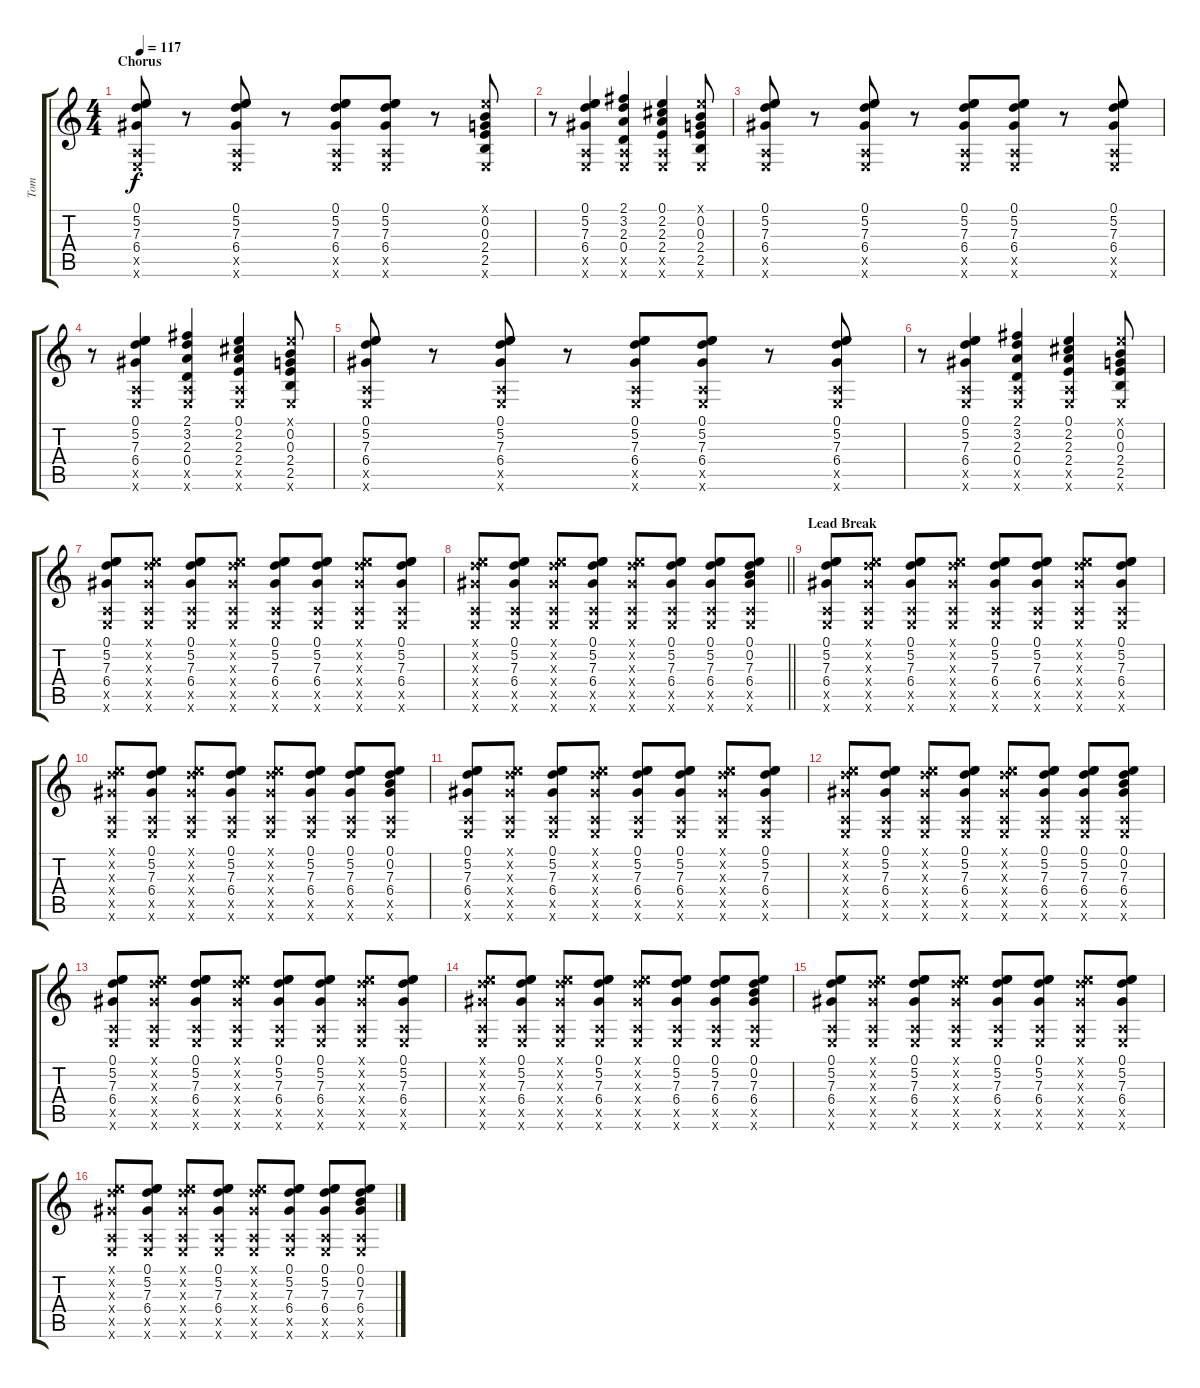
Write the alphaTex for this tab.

\track ("Tom" "Tom") {instrument acousticguitarsteel}
\staff {score tabs}
\tuning (E4 B3 G3 D3 A2 E2) {hide}
\ts (4 4)
\section ("" "Chorus")
\tempo 117
\clef g2
\ks c
(0.1 5.2 7.3 6.4 0.5{x} 0.6{x}).8{dy f} r.8 (0.1 5.2 7.3 6.4 0.5{x} 0.6{x}).8 r.8 (0.1 5.2 7.3 6.4 0.5{x} 0.6{x}).8 (0.1 5.2 7.3 6.4 0.5{x} 0.6{x}).8 r.8 (0.1{x} 0.2 0.3 2.4 2.5 0.6{x}).8 |
r.8 (0.1 5.2 7.3 6.4 0.5{x} 0.6{x}).4 (2.1 3.2 2.3 0.4 0.5{x} 0.6{x}).4 (0.1 2.2 2.3 2.4 0.5{x} 0.6{x}).4 (0.1{x} 0.2 0.3 2.4 2.5 0.6{x}).8 |
(0.1 5.2 7.3 6.4 0.5{x} 0.6{x}).8 r.8 (0.1 5.2 7.3 6.4 0.5{x} 0.6{x}).8 r.8 (0.1 5.2 7.3 6.4 0.5{x} 0.6{x}).8 (0.1 5.2 7.3 6.4 0.5{x} 0.6{x}).8 r.8 (0.1 5.2 7.3 6.4 0.5{x} 0.6{x}).8 |
r.8 (0.1 5.2 7.3 6.4 0.5{x} 0.6{x}).4 (2.1 3.2 2.3 0.4 0.5{x} 0.6{x}).4 (0.1 2.2 2.3 2.4 0.5{x} 0.6{x}).4 (0.1{x} 0.2 0.3 2.4 2.5 0.6{x}).8 |
(0.1 5.2 7.3 6.4 0.5{x} 0.6{x}).8 r.8 (0.1 5.2 7.3 6.4 0.5{x} 0.6{x}).8 r.8 (0.1 5.2 7.3 6.4 0.5{x} 0.6{x}).8 (0.1 5.2 7.3 6.4 0.5{x} 0.6{x}).8 r.8 (0.1 5.2 7.3 6.4 0.5{x} 0.6{x}).8 |
r.8 (0.1 5.2 7.3 6.4 0.5{x} 0.6{x}).4 (2.1 3.2 2.3 0.4 0.5{x} 0.6{x}).4 (0.1 2.2 2.3 2.4 0.5{x} 0.6{x}).4 (0.1{x} 0.2 0.3 2.4 2.5 0.6{x}).8 |
(0.1 5.2 7.3 6.4 0.5{x} 0.6{x}).8 (0.1{x} 5.2{x} 7.3{x} 6.4{x} 0.5{x} 0.6{x}).8 (0.1 5.2 7.3 6.4 0.5{x} 0.6{x}).8 (0.1{x} 5.2{x} 7.3{x} 6.4{x} 0.5{x} 0.6{x}).8 (0.1 5.2 7.3 6.4 0.5{x} 0.6{x}).8 (0.1 5.2 7.3 6.4 0.5{x} 0.6{x}).8 (0.1{x} 5.2{x} 7.3{x} 6.4{x} 0.5{x} 0.6{x}).8 (0.1 5.2 7.3 6.4 0.5{x} 0.6{x}).8 |
\barLineRight lightlight
(0.1{x} 5.2{x} 7.3{x} 6.4{x} 0.5{x} 0.6{x}).8 (0.1 5.2 7.3 6.4 0.5{x} 0.6{x}).8 (0.1{x} 5.2{x} 7.3{x} 6.4{x} 0.5{x} 0.6{x}).8 (0.1 5.2 7.3 6.4 0.5{x} 0.6{x}).8 (0.1{x} 5.2{x} 7.3{x} 6.4{x} 0.5{x} 0.6{x}).8 (0.1 5.2 7.3 6.4 0.5{x} 0.6{x}).8 (0.1 5.2 7.3 6.4 0.5{x} 0.6{x}).8 (0.1 0.2 7.3 6.4 0.5{x} 0.6{x}).8 |
\section ("" "Lead Break")
(0.1 5.2 7.3 6.4 0.5{x} 0.6{x}).8 (0.1{x} 5.2{x} 7.3{x} 6.4{x} 0.5{x} 0.6{x}).8 (0.1 5.2 7.3 6.4 0.5{x} 0.6{x}).8 (0.1{x} 5.2{x} 7.3{x} 6.4{x} 0.5{x} 0.6{x}).8 (0.1 5.2 7.3 6.4 0.5{x} 0.6{x}).8 (0.1 5.2 7.3 6.4 0.5{x} 0.6{x}).8 (0.1{x} 5.2{x} 7.3{x} 6.4{x} 0.5{x} 0.6{x}).8 (0.1 5.2 7.3 6.4 0.5{x} 0.6{x}).8 |
(0.1{x} 5.2{x} 7.3{x} 6.4{x} 0.5{x} 0.6{x}).8 (0.1 5.2 7.3 6.4 0.5{x} 0.6{x}).8 (0.1{x} 5.2{x} 7.3{x} 6.4{x} 0.5{x} 0.6{x}).8 (0.1 5.2 7.3 6.4 0.5{x} 0.6{x}).8 (0.1{x} 5.2{x} 7.3{x} 6.4{x} 0.5{x} 0.6{x}).8 (0.1 5.2 7.3 6.4 0.5{x} 0.6{x}).8 (0.1 5.2 7.3 6.4 0.5{x} 0.6{x}).8 (0.1 0.2 7.3 6.4 0.5{x} 0.6{x}).8 |
(0.1 5.2 7.3 6.4 0.5{x} 0.6{x}).8 (0.1{x} 5.2{x} 7.3{x} 6.4{x} 0.5{x} 0.6{x}).8 (0.1 5.2 7.3 6.4 0.5{x} 0.6{x}).8 (0.1{x} 5.2{x} 7.3{x} 6.4{x} 0.5{x} 0.6{x}).8 (0.1 5.2 7.3 6.4 0.5{x} 0.6{x}).8 (0.1 5.2 7.3 6.4 0.5{x} 0.6{x}).8 (0.1{x} 5.2{x} 7.3{x} 6.4{x} 0.5{x} 0.6{x}).8 (0.1 5.2 7.3 6.4 0.5{x} 0.6{x}).8 |
(0.1{x} 5.2{x} 7.3{x} 6.4{x} 0.5{x} 0.6{x}).8 (0.1 5.2 7.3 6.4 0.5{x} 0.6{x}).8 (0.1{x} 5.2{x} 7.3{x} 6.4{x} 0.5{x} 0.6{x}).8 (0.1 5.2 7.3 6.4 0.5{x} 0.6{x}).8 (0.1{x} 5.2{x} 7.3{x} 6.4{x} 0.5{x} 0.6{x}).8 (0.1 5.2 7.3 6.4 0.5{x} 0.6{x}).8 (0.1 5.2 7.3 6.4 0.5{x} 0.6{x}).8 (0.1 0.2 7.3 6.4 0.5{x} 0.6{x}).8 |
(0.1 5.2 7.3 6.4 0.5{x} 0.6{x}).8 (0.1{x} 5.2{x} 7.3{x} 6.4{x} 0.5{x} 0.6{x}).8 (0.1 5.2 7.3 6.4 0.5{x} 0.6{x}).8 (0.1{x} 5.2{x} 7.3{x} 6.4{x} 0.5{x} 0.6{x}).8 (0.1 5.2 7.3 6.4 0.5{x} 0.6{x}).8 (0.1 5.2 7.3 6.4 0.5{x} 0.6{x}).8 (0.1{x} 5.2{x} 7.3{x} 6.4{x} 0.5{x} 0.6{x}).8 (0.1 5.2 7.3 6.4 0.5{x} 0.6{x}).8 |
(0.1{x} 5.2{x} 7.3{x} 6.4{x} 0.5{x} 0.6{x}).8 (0.1 5.2 7.3 6.4 0.5{x} 0.6{x}).8 (0.1{x} 5.2{x} 7.3{x} 6.4{x} 0.5{x} 0.6{x}).8 (0.1 5.2 7.3 6.4 0.5{x} 0.6{x}).8 (0.1{x} 5.2{x} 7.3{x} 6.4{x} 0.5{x} 0.6{x}).8 (0.1 5.2 7.3 6.4 0.5{x} 0.6{x}).8 (0.1 5.2 7.3 6.4 0.5{x} 0.6{x}).8 (0.1 0.2 7.3 6.4 0.5{x} 0.6{x}).8 |
(0.1 5.2 7.3 6.4 0.5{x} 0.6{x}).8 (0.1{x} 5.2{x} 7.3{x} 6.4{x} 0.5{x} 0.6{x}).8 (0.1 5.2 7.3 6.4 0.5{x} 0.6{x}).8 (0.1{x} 5.2{x} 7.3{x} 6.4{x} 0.5{x} 0.6{x}).8 (0.1 5.2 7.3 6.4 0.5{x} 0.6{x}).8 (0.1 5.2 7.3 6.4 0.5{x} 0.6{x}).8 (0.1{x} 5.2{x} 7.3{x} 6.4{x} 0.5{x} 0.6{x}).8 (0.1 5.2 7.3 6.4 0.5{x} 0.6{x}).8 |
(0.1{x} 5.2{x} 7.3{x} 6.4{x} 0.5{x} 0.6{x}).8 (0.1 5.2 7.3 6.4 0.5{x} 0.6{x}).8 (0.1{x} 5.2{x} 7.3{x} 6.4{x} 0.5{x} 0.6{x}).8 (0.1 5.2 7.3 6.4 0.5{x} 0.6{x}).8 (0.1{x} 5.2{x} 7.3{x} 6.4{x} 0.5{x} 0.6{x}).8 (0.1 5.2 7.3 6.4 0.5{x} 0.6{x}).8 (0.1 5.2 7.3 6.4 0.5{x} 0.6{x}).8 (0.1 0.2 7.3 6.4 0.5{x} 0.6{x}).8
